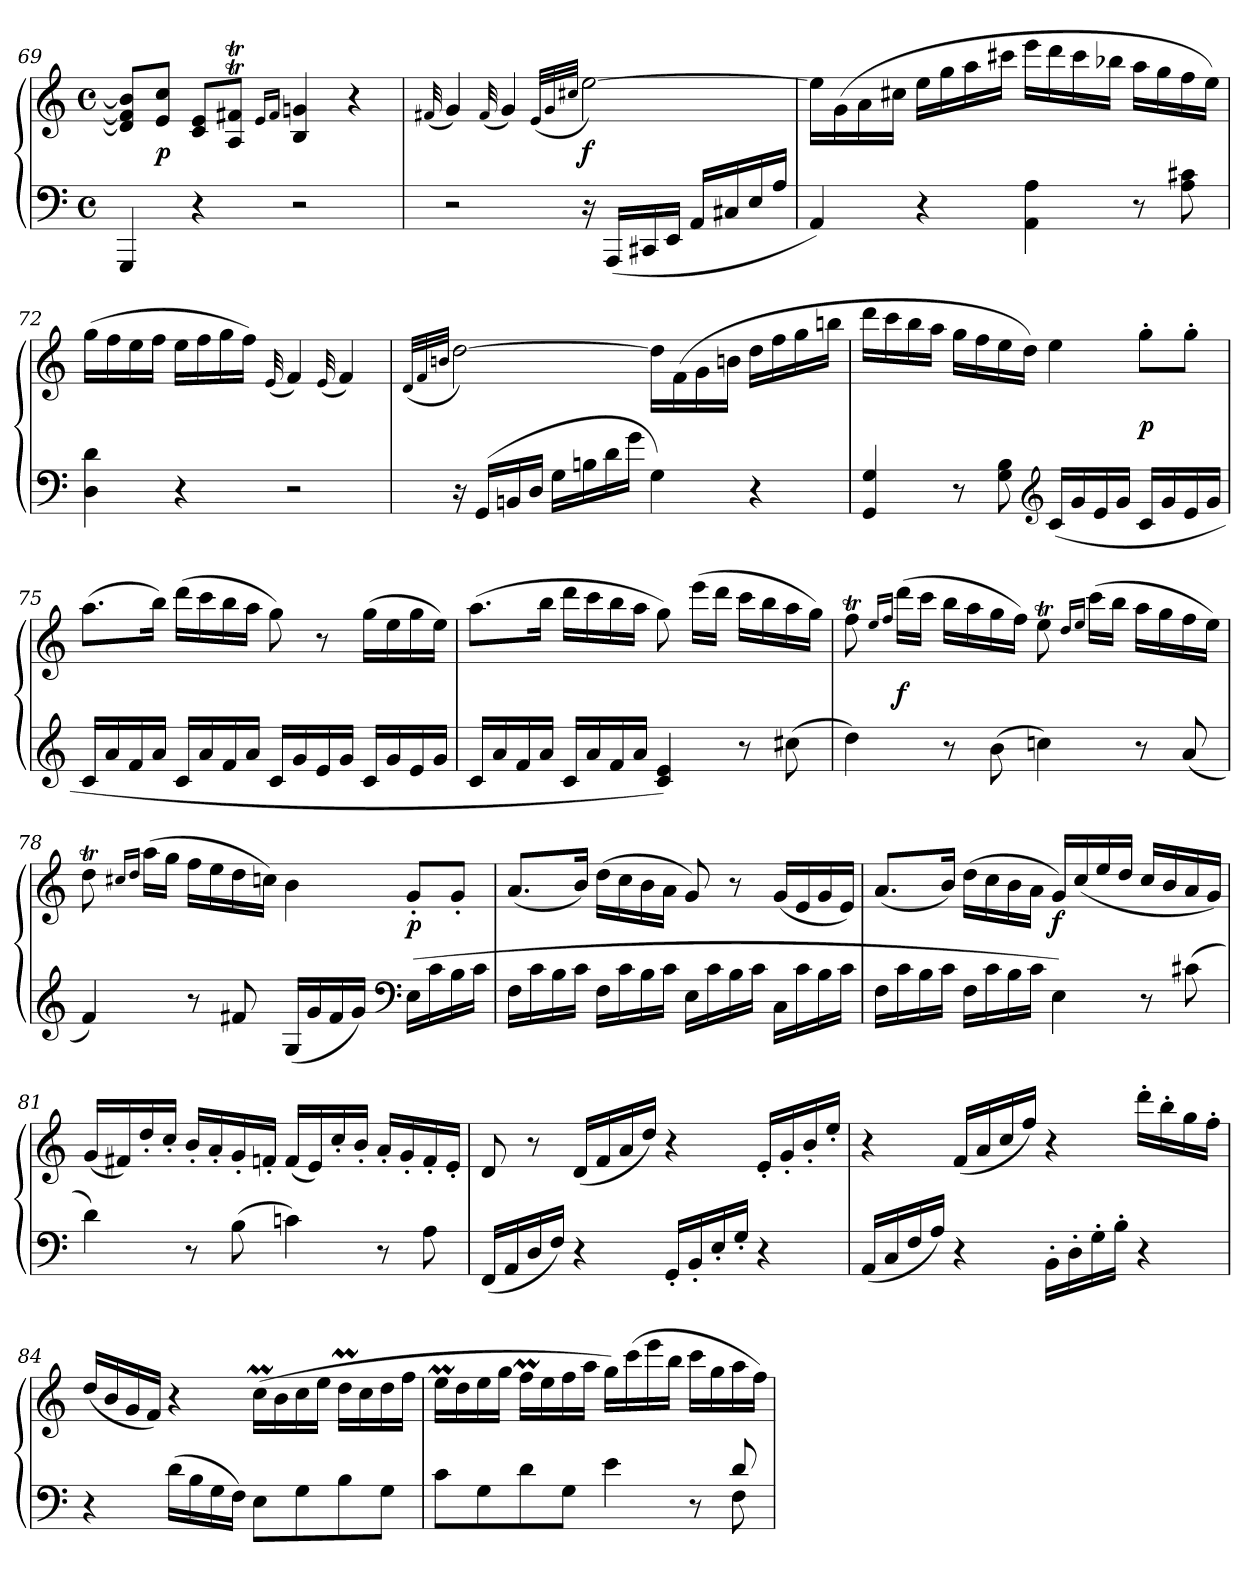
**kern	**kern	**dynam
*part1	*part1	*part1
*staff2	*staff1	*staff1/2
*clefF4	*clefG2	*
*k[]	*k[]	*
*C:	*C:	*
*M4/4	*M4/4	*
*met(c)	*met(c)	*
=69	=69	=69
4GGG	8d] 8f] 8b]L	.
.	8e 8ccJ	p
4r	8c 8eL	.
.	8AT 8f#XTJ	.
.	16qe/LL	.
.	16qf#/JJ	.
2r	4B 4g	.
.	4r	.
=70	=70	=70
.	(32qqf#X/	.
2r	4g)	.
.	(32qqf#/	.
.	4g)	.
.	(>32qe/LLL	.
.	32qg/	.
.	32qcc#X/JJJ	.
16r	[2ee)	f
(16AAALL	.	.
16CC#X	.	.
16EEJJ	.	.
16AA/LL	.	.
16C#X/	.	.
16E/	.	.
16A/JJ	.	.
=71	=71	=71
4AA)	16eeLL]	.
.	(16g	.
.	16a	.
.	16cc#XJJ	.
4r	16eeLL	.
.	16gg	.
.	16aa	.
.	16ccc#XJJ	.
4AA 4A	16eeeLL	.
.	16ddd	.
.	16ccc#	.
.	16bb-XJJ	.
8r	16aaLL	.
.	16gg	.
8A 8c#X	16ff	.
.	16eeJJ)	.
=72	=72	=72
4D 4d	(16ggLL	.
.	16ff	.
.	16ee	.
.	16ffJJ	.
4r	16eeLL	.
.	16ff	.
.	16gg	.
.	16ffJJ)	.
.	(32qqe/	.
2r	4f)	.
.	(32qqe/	.
.	4f)	.
=73	=73	=73
.	(>32qd/LLL	.
.	32qf/	.
.	32qbn/JJJ	.
16r	[2dd)	.
(>16GGLL	.	.
16BBn	.	.
16DJJ	.	.
16GLL	.	.
16Bn	.	.
16d	.	.
16gJJ	.	.
4G)	16dd\LL]	.
.	(>16f\	.
.	16g\	.
.	16bn\JJ	.
4r	16ddLL	.
.	16ff	.
.	16gg	.
.	16bbnJJ	.
=74	=74	=74
4GG 4G	16dddLL	.
.	16ccc	.
.	16bb	.
.	16aaJJ	.
8r	16ggLL	.
.	16ff	.
8G 8B	16ee	.
.	16ddJJ)	.
*clefG2	*	*
(16cLL	4ee	.
16g	.	.
16e	.	.
16gJJ	.	.
16cLL	8gg'L	p
16g	.	.
16e	8gg'J	.
16gJJ	.	.
=75	=75	=75
16cLL	(8.aaL	.
16a	.	.
16f	.	.
16aJJ	16bbJk)	.
16cLL	(16dddLL	.
16a	16ccc	.
16f	16bb	.
16aJJ	16aaJJ	.
16cLL	8gg)	.
16g	.	.
16e	8r	.
16gJJ	.	.
16cLL	(16ggLL	.
16g	16ee	.
16e	16gg	.
16gJJ	16eeJJ)	.
=76	=76	=76
16cLL	(8.aaL	.
16a	.	.
16f	.	.
16aJJ	16bbJk	.
16cLL	16dddLL	.
16a	16ccc	.
16f	16bb	.
16aJJ	16aaJJ	.
4c 4e)	8gg)	.
.	(16eeeLL	.
.	16dddJJ	.
8r	16cccLL	.
.	16bb	.
(8cc#X	16aa	.
.	16ggJJ)	.
=77	=77	=77
4dd)	8ffT	.
.	16qee/LL	.
.	16qff/JJ	.
.	(16dddLL	f
.	16cccJJ	.
8r	16bbLL	.
.	16aa	.
(8b	16gg	.
.	16ffJJ)	.
4ccn)	8eet	.
.	16qdd/LL	.
.	16qee/JJ	.
.	(16cccLL	.
.	16bbJJ	.
8r	16aaLL	.
.	16gg	.
(8a	16ff	.
.	16eeJJ)	.
=78	=78	=78
4f)	8ddT	.
.	16qcc#X/LL	.
.	16qdd/JJ	.
.	(16aaLL	.
.	16ggJJ	.
8r	16ffLL	.
.	16ee	.
8f#X	16dd	.
.	16ccnJJ)	.
(16GLL	4b	.
16g	.	.
16f#	.	.
16gJJ)	.	.
*clefF4	*	*
(16ELL	8g'L	p
16c	.	.
16B	8g'J	.
16cJJ	.	.
=79	=79	=79
16FLL	(8.aL	.
16c	.	.
16B	.	.
16cJJ	16bJk)	.
16FLL	(16ddLL	.
16c	16cc	.
16B	16b	.
16cJJ	16aJJ	.
16ELL	8g)	.
16c	.	.
16B	8r	.
16cJJ	.	.
16CLL	(16gLL	.
16c	16e	.
16B	16g	.
16cJJ	16eJJ)	.
=80	=80	=80
16FLL	(8.aL	.
16c	.	.
16B	.	.
16cJJ	16bJk)	.
16FLL	(16ddLL	.
16c	16cc	.
16B	16b	.
16cJJ	16aJJ	.
4E)	16g/LL)	f
.	(16cc/	.
.	16ee/	.
.	16dd/JJ	.
8r	16ccLL	.
.	16b	.
(8c#X	16a	.
.	16gJJ)	.
=81	=81	=81
4d)	(16gLL	.
.	16f#X)	.
.	16dd'	.
.	16cc'JJ	.
8r	16b'LL	.
.	16a'	.
(8B	16g'	.
.	16fn'JJ	.
4cn)	(16fLL	.
.	16e)	.
.	16cc'	.
.	16b'JJ	.
8r	16a'LL	.
.	16g'	.
8A	16f'	.
.	16e'JJ	.
=82	=82	=82
(16FFLL	8d	.
16AA	.	.
16D	8r	.
16FJJ)	.	.
4r	(16dLL	.
.	16f	.
.	16a	.
.	16ddJJ)	.
16GG'LL	4r	.
16BB'	.	.
16E'	.	.
16G'JJ	.	.
4r	16e'LL	.
.	16g'	.
.	16b'	.
.	16ee'JJ	.
=83	=83	=83
(16AA/LL	4r	.
16C/	.	.
16F/	.	.
16A/JJ)	.	.
4r	(16f/LL	.
.	16a/	.
.	16cc/	.
.	16ff/JJ)	.
16BB'LL	4r	.
16D'	.	.
16G'	.	.
16B'JJ	.	.
4r	16ddd'LL	.
.	16bb'	.
.	16gg	.
.	16ff'JJ	.
=84	=84	=84
4r	(16ddLL	.
.	16b	.
.	16g	.
.	16fJJ)	.
(16dLL	4r	.
16B	.	.
16G	.	.
16FJJ)	.	.
8EL	(16ccMLL	.
.	16b	.
8G	16cc	.
.	16eeJJ	.
8B	16ddMLL	.
.	16cc	.
8GJ	16dd	.
.	16ffJJ	.
=85	=85	=85
*^	*	*
2.ryy	8cL	16eemLL	.
.	.	16dd	.
.	8G	16ee	.
.	.	16ggJJ	.
.	8d	16ffMLL	.
.	.	16ee	.
.	8GJ	16ff	.
.	.	16aaJJ	.
.	4e	16ggLL)	.
.	.	(16ccc	.
.	.	16eee	.
.	.	16bbJJ	.
8r	8ryy	16cccLL	.
.	.	16gg	.
8d	8F	16aa	.
.	.	16ffJJ)	.
*v	*v	*	*
=	=	=
*-	*-	*-
